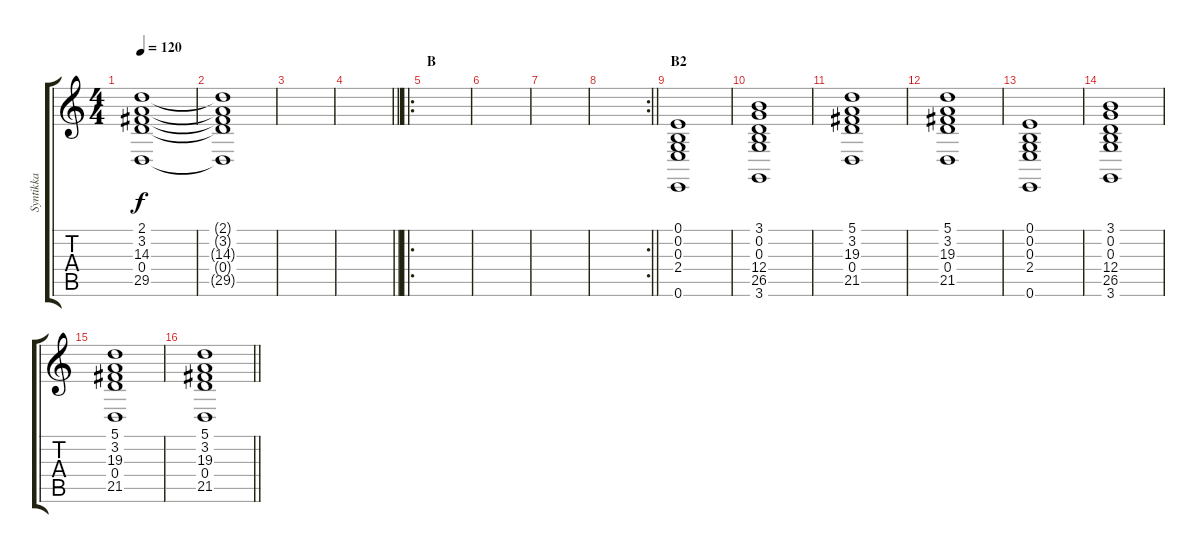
\track ("Syntikka" "Syntikka") {instrument stringensemble1}
\staff {score tabs}
\tuning (E4 B3 G3 D3 A2 E2) {hide}
\ts (4 4)
\tempo 120
\clef g2
\ks c
(2.1 3.2 14.3 0.4 29.5).1{dy f} |
(2.1{t} 3.2{t} 14.3{t} 0.4{t} 29.5{t}).1 |
|
\barLineRight lightlight
|
\ro
\section ("" "B")
|
|
|
\rc 2
\barLineRight lightlight
|
\section ("" "B2")
(0.1 0.2 0.3 2.4 0.6).1 |
(3.1 0.2 0.3 12.4 26.5 3.6).1 |
(5.1 3.2 19.3 0.4 21.5).1 |
(5.1 3.2 19.3 0.4 21.5).1 |
(0.1 0.2 0.3 2.4 0.6).1 |
(3.1 0.2 0.3 12.4 26.5 3.6).1 |
(5.1 3.2 19.3 0.4 21.5).1 |
\barLineRight lightlight
(5.1 3.2 19.3 0.4 21.5).1
